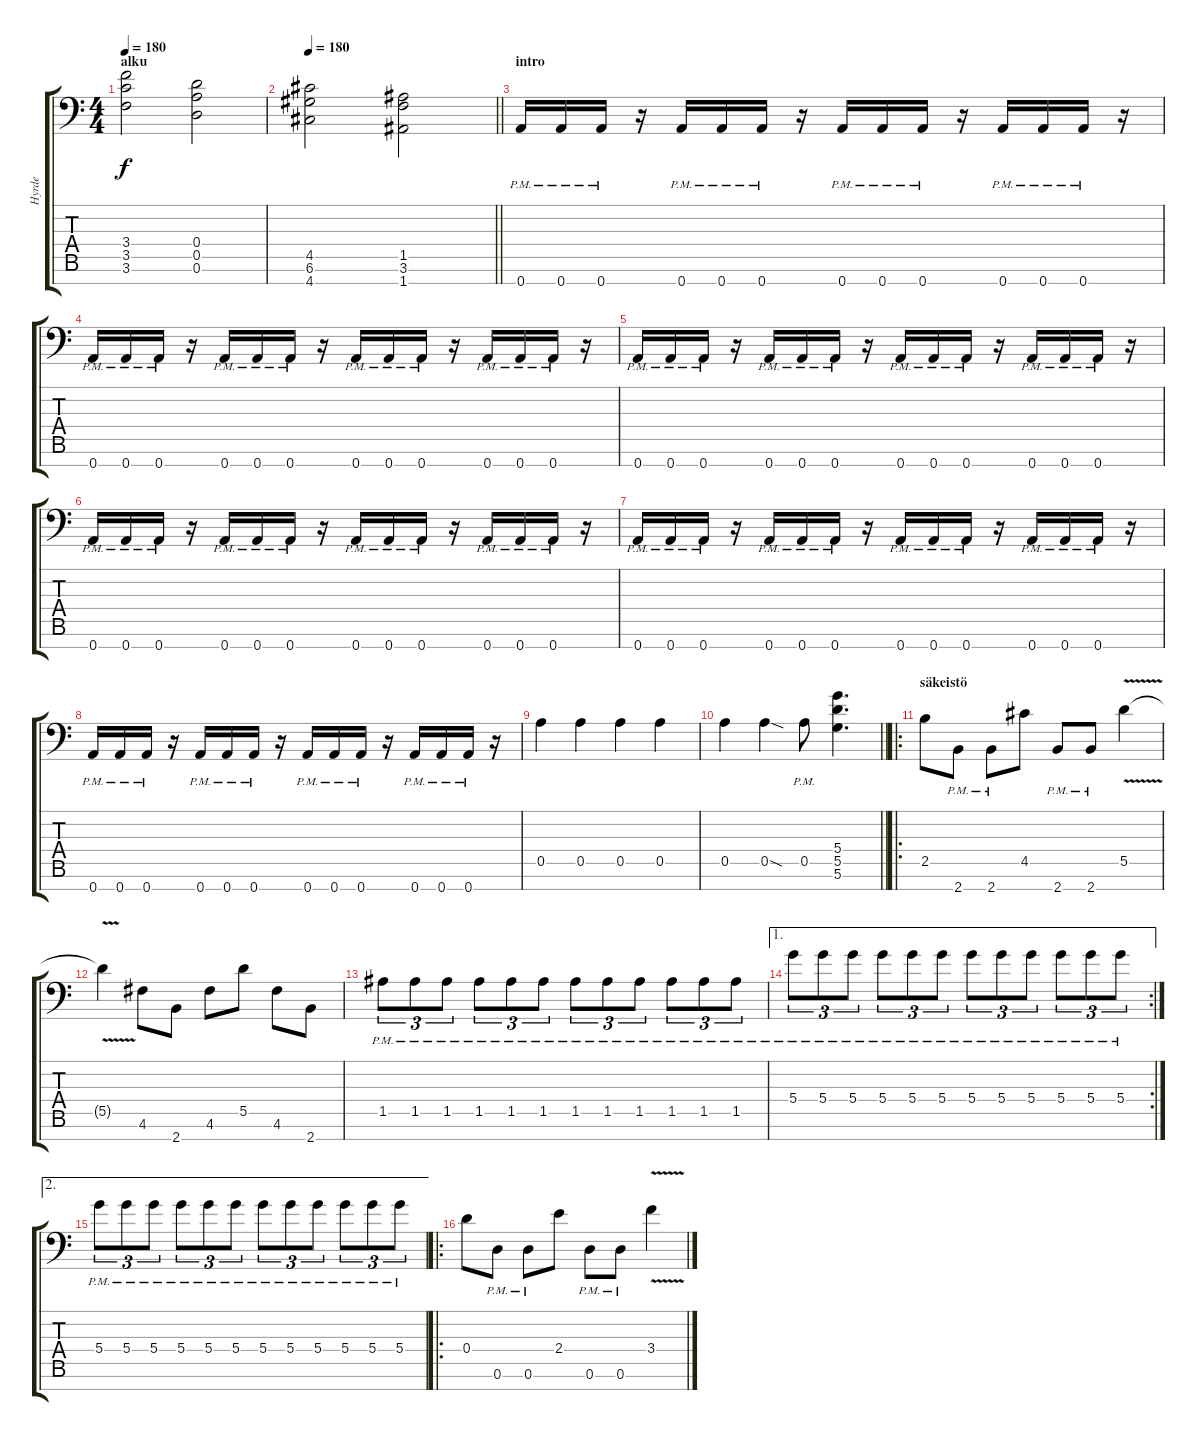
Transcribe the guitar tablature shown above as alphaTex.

\track ("Hyrde" "Hyrde") {instrument distortionguitar}
\staff {score tabs}
\tuning (E4 B3 G3 D3 A2 D2 A1) {hide}
\ts (4 4)
\section ("" "alku")
\tempo 180
\clef f4
\ks c
(3.4 3.5 3.6).2{dy f instrument distortionguitar} (0.4 0.5 0.6).2 |
\tempo 180
\barLineRight lightlight
(4.5 6.6 4.7).2 (1.5 3.6 1.7).2 |
\section ("" "intro")
0.7{pm}.16 0.7{pm}.16 0.7{pm}.16 r.16 0.7{pm}.16 0.7{pm}.16 0.7{pm}.16 r.16 0.7{pm}.16 0.7{pm}.16 0.7{pm}.16 r.16 0.7{pm}.16 0.7{pm}.16 0.7{pm}.16 r.16 |
0.7{pm}.16 0.7{pm}.16 0.7{pm}.16 r.16 0.7{pm}.16 0.7{pm}.16 0.7{pm}.16 r.16 0.7{pm}.16 0.7{pm}.16 0.7{pm}.16 r.16 0.7{pm}.16 0.7{pm}.16 0.7{pm}.16 r.16 |
0.7{pm}.16 0.7{pm}.16 0.7{pm}.16 r.16 0.7{pm}.16 0.7{pm}.16 0.7{pm}.16 r.16 0.7{pm}.16 0.7{pm}.16 0.7{pm}.16 r.16 0.7{pm}.16 0.7{pm}.16 0.7{pm}.16 r.16 |
0.7{pm}.16 0.7{pm}.16 0.7{pm}.16 r.16 0.7{pm}.16 0.7{pm}.16 0.7{pm}.16 r.16 0.7{pm}.16 0.7{pm}.16 0.7{pm}.16 r.16 0.7{pm}.16 0.7{pm}.16 0.7{pm}.16 r.16 |
0.7{pm}.16 0.7{pm}.16 0.7{pm}.16 r.16 0.7{pm}.16 0.7{pm}.16 0.7{pm}.16 r.16 0.7{pm}.16 0.7{pm}.16 0.7{pm}.16 r.16 0.7{pm}.16 0.7{pm}.16 0.7{pm}.16 r.16 |
0.7{pm}.16 0.7{pm}.16 0.7{pm}.16 r.16 0.7{pm}.16 0.7{pm}.16 0.7{pm}.16 r.16 0.7{pm}.16 0.7{pm}.16 0.7{pm}.16 r.16 0.7{pm}.16 0.7{pm}.16 0.7{pm}.16 r.16 |
0.5.4 0.5.4 0.5.4 0.5.4 |
\barLineRight lightlight
0.5.4 0.5{sod}.4 0.5{pm}.8 (5.4 5.5 5.6).4{d} |
\ro
\section ("" "säkeistö")
2.5.8 2.7{pm}.8 2.7{pm}.8 4.5.8 2.7{pm}.8 2.7{pm}.8 5.5{v}.4 |
5.5{t}.4 4.6.8 2.7.8 4.6.8 5.5.8 4.6.8 2.7.8 |
1.5{pm}.8{tu (3 2)} 1.5{pm}.8{tu (3 2)} 1.5{pm}.8{tu (3 2)} 1.5{pm}.8{tu (3 2)} 1.5{pm}.8{tu (3 2)} 1.5{pm}.8{tu (3 2)} 1.5{pm}.8{tu (3 2)} 1.5{pm}.8{tu (3 2)} 1.5{pm}.8{tu (3 2)} 1.5{pm}.8{tu (3 2)} 1.5{pm}.8{tu (3 2)} 1.5{pm}.8{tu (3 2)} |
\ae 1
\rc 2
5.4{pm}.8{tu (3 2)} 5.4{pm}.8{tu (3 2)} 5.4{pm}.8{tu (3 2)} 5.4{pm}.8{tu (3 2)} 5.4{pm}.8{tu (3 2)} 5.4{pm}.8{tu (3 2)} 5.4{pm}.8{tu (3 2)} 5.4{pm}.8{tu (3 2)} 5.4{pm}.8{tu (3 2)} 5.4{pm}.8{tu (3 2)} 5.4{pm}.8{tu (3 2)} 5.4{pm}.8{tu (3 2)} |
\ae 2
5.4{pm}.8{tu (3 2)} 5.4{pm}.8{tu (3 2)} 5.4{pm}.8{tu (3 2)} 5.4{pm}.8{tu (3 2)} 5.4{pm}.8{tu (3 2)} 5.4{pm}.8{tu (3 2)} 5.4{pm}.8{tu (3 2)} 5.4{pm}.8{tu (3 2)} 5.4{pm}.8{tu (3 2)} 5.4{pm}.8{tu (3 2)} 5.4{pm}.8{tu (3 2)} 5.4{pm}.8{tu (3 2)} |
\ro
0.4.8 0.6{pm}.8 0.6{pm}.8 2.4.8 0.6{pm}.8 0.6{pm}.8 3.4{v}.4
